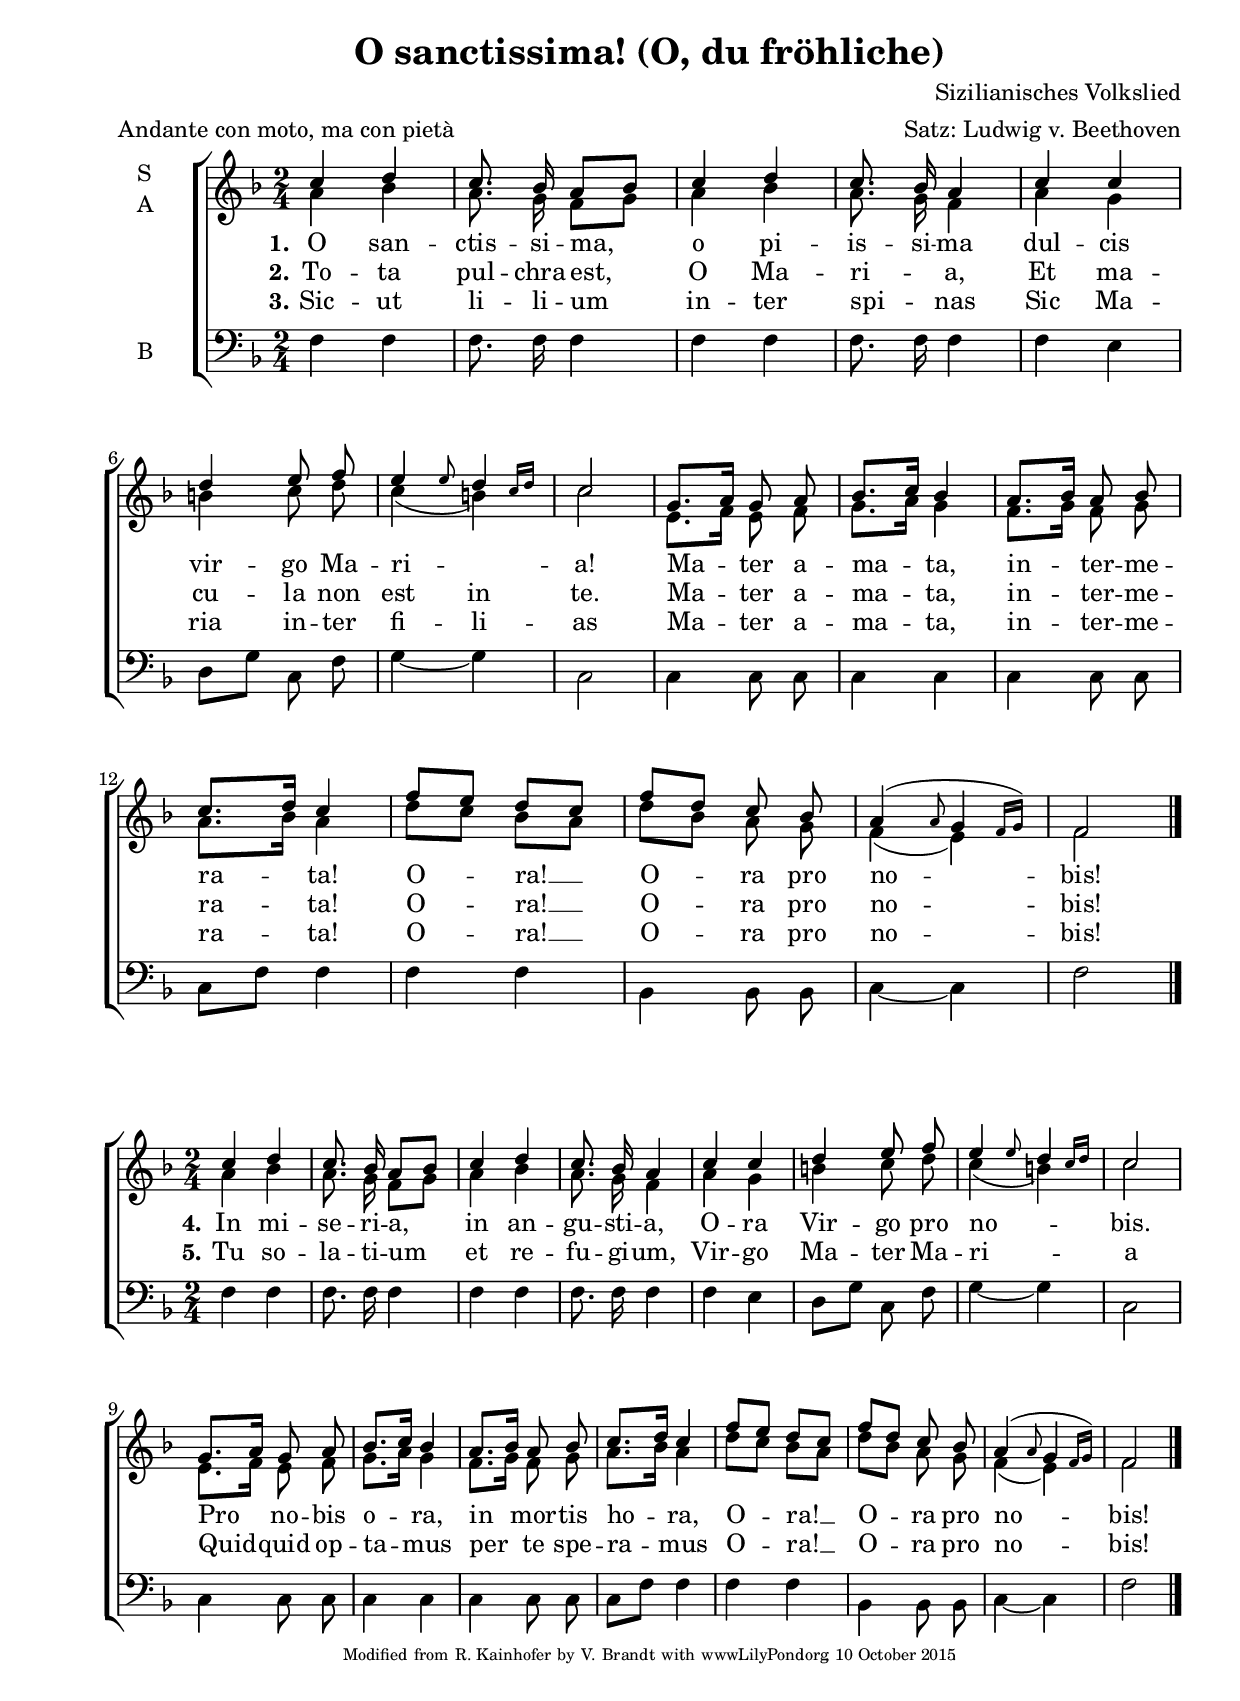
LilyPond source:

%lilypond input for Ich hab' dich lieb, mein Wien!


\version "2.18"
#(set-default-paper-size "a4")

\header {
	title = "O sanctissima! (O, du fröhliche)"
	composer = "Sizilianisches Volkslied"
	arranger = "Satz: Ludwig v. Beethoven"
	meter = "Andante con moto, ma con pietà"
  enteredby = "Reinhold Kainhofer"
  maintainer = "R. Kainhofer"
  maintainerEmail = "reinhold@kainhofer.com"
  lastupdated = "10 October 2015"
  
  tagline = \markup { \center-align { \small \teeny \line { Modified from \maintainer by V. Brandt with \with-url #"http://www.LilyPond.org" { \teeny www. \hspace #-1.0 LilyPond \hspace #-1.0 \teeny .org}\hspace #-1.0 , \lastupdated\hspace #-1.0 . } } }
}

\paper {
  top-margin = 10
  bottom-margin = 10
  left-margin = 20
  ragged-last-bottom = ##f
  ragged-bottom = ##f
}

\include "deutsch.ly"


ScoreSettings = {
 	\set Score.skipBars = ##t
% 	\override Staff.VerticalAxisGroup #'minimum-Y-extent = #'(-0 . 0)
% 	\set Staff.midiInstrument = "acoustic grand"
% 	\override Lyrics.VerticalAxisGroup #'minimum-Y-extent = #'(-0 . 0)
	% left-align all rehearsal marks
% 	\override Score.RehearsalMark #'self-alignment-X = #-1
% 	\override Score.RehearsalMark #'padding = #2.8
% 	\override Score.RehearsalMark #'font-size = #1
% 	\override Score.RehearsalMark #'font-shape = #'italic
%
	\override Score.BarNumber  #'break-visibility = #end-of-line-invisible
	\set Score.barNumberVisibility = #(every-nth-bar-number-visible 5)
}

GlobalSettings = \notemode
{	
	\key f \major
	\time 2/4
 	\autoBeamOff
	\revert Rest #'direction
	\revert MultiMeasureRest #'staff-position
}

sopMusic = \relative c'' {
  c4 d | c8. b16 a8[ b] |
  c4 d | c8. b16 a4 | c c | d e8 f | e4 \grace e8 \afterGrace d4 {c16[d]} | c2 
  g8.[ a16] g8 a | b8.[ c16] b4 | a8.[ b16] a8 b | c8.[ d16] c4 | f8[e] d[c] | f[d] c b |
  a4( \grace a8 \afterGrace g4 {f16[g16])} | f2 
  \bar"|."
}

altoMusic = \relative c'' {
  a4 b | a8. g16 f8[ g] |
  a4 b | a8. g16 f4 | a g | h c8 d | c4( h) c2 
  e,8.[ f16] e8 f | g8.[ a16] g4 | f8.[g16] f8 g | a8.[ b16] a4 | d8[c] b[a] | d[b] a g |
  f4( e) f2
  \bar"|."
}

bassMusic = \relative c {
  f4 f | f8. f16 f4 |
  f4 f | f8. f16 f4 | f e | d8[ g] c, f | \slurDotted g4~ g4 \slurSolid | c,2
  c4 c8 c | c4 c | c c8 c | c[f] f4 | f f | b, b8 b |
  \slurDotted c4~ c \slurSolid | f2 
  \bar"|."
}

VerseI = \lyricmode
{
  \set stanza = "1."
  O san -- ctis -- si -- ma, o pi -- is -- si -- ma dul -- cis vir -- go Ma -- ri -- _ a!
  Ma -- ter a -- ma -- ta, in -- ter -- me -- ra -- ta! O -- ra! __ O -- ra pro no -- bis!
}

VerseII = \lyricmode
{
  \set stanza = "2."
  To -- ta pul -- chra est, O Ma -- ri -- _ a, Et ma -- cu -- la non est in te.
  Ma -- ter a -- ma -- ta, in -- ter -- me -- ra -- ta! O -- ra! __ O -- ra pro no -- bis!
}

VerseIII = \lyricmode
{
  \set stanza = "3."
  Sic -- ut li -- li -- um in -- ter spi -- _ nas
  Sic Ma -- ria in -- ter fi -- li -- as
  Ma -- ter a -- ma -- ta, in -- ter -- me -- ra -- ta! O -- ra! __ O -- ra pro no -- bis!
}

VerseIV = \lyricmode
{
  \set stanza = "4."
  In mi -- se -- ri -- a, in an -- gu -- sti -- a, 
  O -- ra Vir -- go pro no -- _ bis.
  Pro no -- bis o -- ra, in mor -- tis ho -- ra,
  O -- ra! __ O -- ra pro no -- bis!
}

VerseV = \lyricmode
{
  \set stanza = "5."
  Tu so -- la -- ti -- um et re -- fu -- gi -- um,
  Vir -- go Ma -- ter Ma -- ri -- _ a
  Quid -- quid op -- ta -- mus
  per te spe -- ra -- mus
  O -- ra! __ O -- ra pro no -- bis!
}


\score {

	\context ChoirStaff <<
%		\ScoreSettings
		\context Staff = women <<
			\dynamicUp
			\context Voice = sopranos { \voiceOne << \GlobalSettings \sopMusic >> }
			\context Voice = altos { \voiceTwo << \GlobalSettings \altoMusic >> }
\set Staff.instrumentName = \markup { \column { "S" \line {"A"} } }
		>>
		\context Lyrics = sopranosI \lyricsto sopranos \VerseI
		\context Lyrics = sopranosII \lyricsto sopranos \VerseII
		\context Lyrics = sopranosIII \lyricsto sopranos \VerseIII

		\context Staff = men <<
                        \set Staff.instrumentName = "B"
			\clef bass
			\dynamicDown
			\context Voice = basses { \voiceTwo <<\GlobalSettings \bassMusic >> }
		>>
	>>


}

\score {

	\context ChoirStaff <<
%		\ScoreSettings
		\context Staff = women <<
			\dynamicUp
			\context Voice = sopranos { \voiceOne << \GlobalSettings \sopMusic >> }
			\context Voice = altos { \voiceTwo << \GlobalSettings \altoMusic >> }
		>>
		\context Lyrics = sopranosI \lyricsto sopranos \VerseIV
		\context Lyrics = sopranosII \lyricsto sopranos \VerseV

		\context Staff = men <<
			\clef bass
			\dynamicDown
			\context Voice = basses { \voiceTwo <<\GlobalSettings \bassMusic >> }
		>>
	>>

\layout {
  indent = 0\mm
}

}

